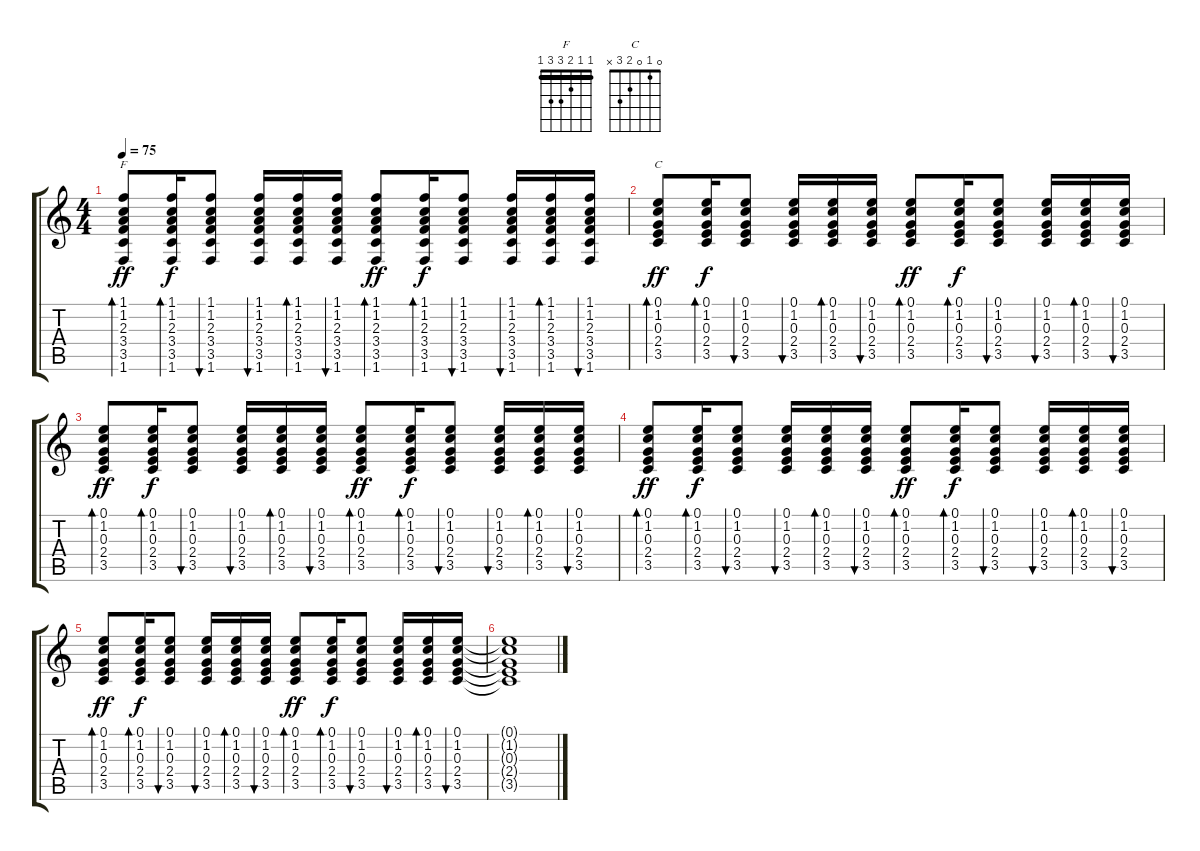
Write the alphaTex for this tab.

\track "" {instrument acousticguitarnylon}
\staff {score tabs}
\tuning (E4 B3 G3 D3 A2 E2) {hide}
\chord ("F" 1 1 2 3 3 1) {barre 1}
\chord ("C" 0 1 0 2 3 x)
\ts (4 4)
\tempo 75
\clef g2
\ks c
(1.1 1.2 2.3 3.4 3.5 1.6).8{bd 30 ch "F" dy ff} (1.1 1.2 2.3 3.4 3.5 1.6).16{bd 30 dy f} (1.1 1.2 2.3 3.4 3.5 1.6).8{bu 30} (1.1 1.2 2.3 3.4 3.5 1.6).16{bu 30} (1.1 1.2 2.3 3.4 3.5 1.6).16{bd 30} (1.1 1.2 2.3 3.4 3.5 1.6).16{bu 30} (1.1 1.2 2.3 3.4 3.5 1.6).8{bd 30 dy ff} (1.1 1.2 2.3 3.4 3.5 1.6).16{bd 30 dy f} (1.1 1.2 2.3 3.4 3.5 1.6).8{bu 30} (1.1 1.2 2.3 3.4 3.5 1.6).16{bu 30} (1.1 1.2 2.3 3.4 3.5 1.6).16{bd 30} (1.1 1.2 2.3 3.4 3.5 1.6).16{bu 30} |
(0.1 1.2 0.3 2.4 3.5).8{bd 30 ch "C" dy ff} (0.1 1.2 0.3 2.4 3.5).16{bd 30 dy f} (0.1 1.2 0.3 2.4 3.5).8{bu 30} (0.1 1.2 0.3 2.4 3.5).16{bu 30} (0.1 1.2 0.3 2.4 3.5).16{bd 30} (0.1 1.2 0.3 2.4 3.5).16{bu 30} (0.1 1.2 0.3 2.4 3.5).8{bd 30 dy ff} (0.1 1.2 0.3 2.4 3.5).16{bd 30 dy f} (0.1 1.2 0.3 2.4 3.5).8{bu 30} (0.1 1.2 0.3 2.4 3.5).16{bu 30} (0.1 1.2 0.3 2.4 3.5).16{bd 30} (0.1 1.2 0.3 2.4 3.5).16{bu 30} |
(0.1 1.2 0.3 2.4 3.5).8{bd 30 dy ff} (0.1 1.2 0.3 2.4 3.5).16{bd 30 dy f} (0.1 1.2 0.3 2.4 3.5).8{bu 30} (0.1 1.2 0.3 2.4 3.5).16{bu 30} (0.1 1.2 0.3 2.4 3.5).16{bd 30} (0.1 1.2 0.3 2.4 3.5).16{bu 30} (0.1 1.2 0.3 2.4 3.5).8{bd 30 dy ff} (0.1 1.2 0.3 2.4 3.5).16{bd 30 dy f} (0.1 1.2 0.3 2.4 3.5).8{bu 30 txt ""} (0.1 1.2 0.3 2.4 3.5).16{bu 30} (0.1 1.2 0.3 2.4 3.5).16{bd 30} (0.1 1.2 0.3 2.4 3.5).16{bu 30} |
(0.1 1.2 0.3 2.4 3.5).8{bd 30 dy ff} (0.1 1.2 0.3 2.4 3.5).16{bd 30 dy f} (0.1 1.2 0.3 2.4 3.5).8{bu 30} (0.1 1.2 0.3 2.4 3.5).16{bu 30} (0.1 1.2 0.3 2.4 3.5).16{bd 30} (0.1 1.2 0.3 2.4 3.5).16{bu 30} (0.1 1.2 0.3 2.4 3.5).8{bd 30 dy ff} (0.1 1.2 0.3 2.4 3.5).16{bd 30 dy f} (0.1 1.2 0.3 2.4 3.5).8{bu 30} (0.1 1.2 0.3 2.4 3.5).16{bu 30} (0.1 1.2 0.3 2.4 3.5).16{bd 30} (0.1 1.2 0.3 2.4 3.5).16{bu 30} |
(0.1 1.2 0.3 2.4 3.5).8{bd 30 dy ff} (0.1 1.2 0.3 2.4 3.5).16{bd 30 dy f} (0.1 1.2 0.3 2.4 3.5).8{bu 30} (0.1 1.2 0.3 2.4 3.5).16{bu 30} (0.1 1.2 0.3 2.4 3.5).16{bd 30} (0.1 1.2 0.3 2.4 3.5).16{bu 30} (0.1 1.2 0.3 2.4 3.5).8{bd 30 dy ff} (0.1 1.2 0.3 2.4 3.5).16{bd 30 dy f} (0.1 1.2 0.3 2.4 3.5).8{bu 30} (0.1 1.2 0.3 2.4 3.5).16{bu 30} (0.1 1.2 0.3 2.4 3.5).16{bd 30} (0.1 1.2 0.3 2.4 3.5).16{bu 30} |
(0.1{t} 1.2{t} 0.3{t} 2.4{t} 3.5{t}).1
